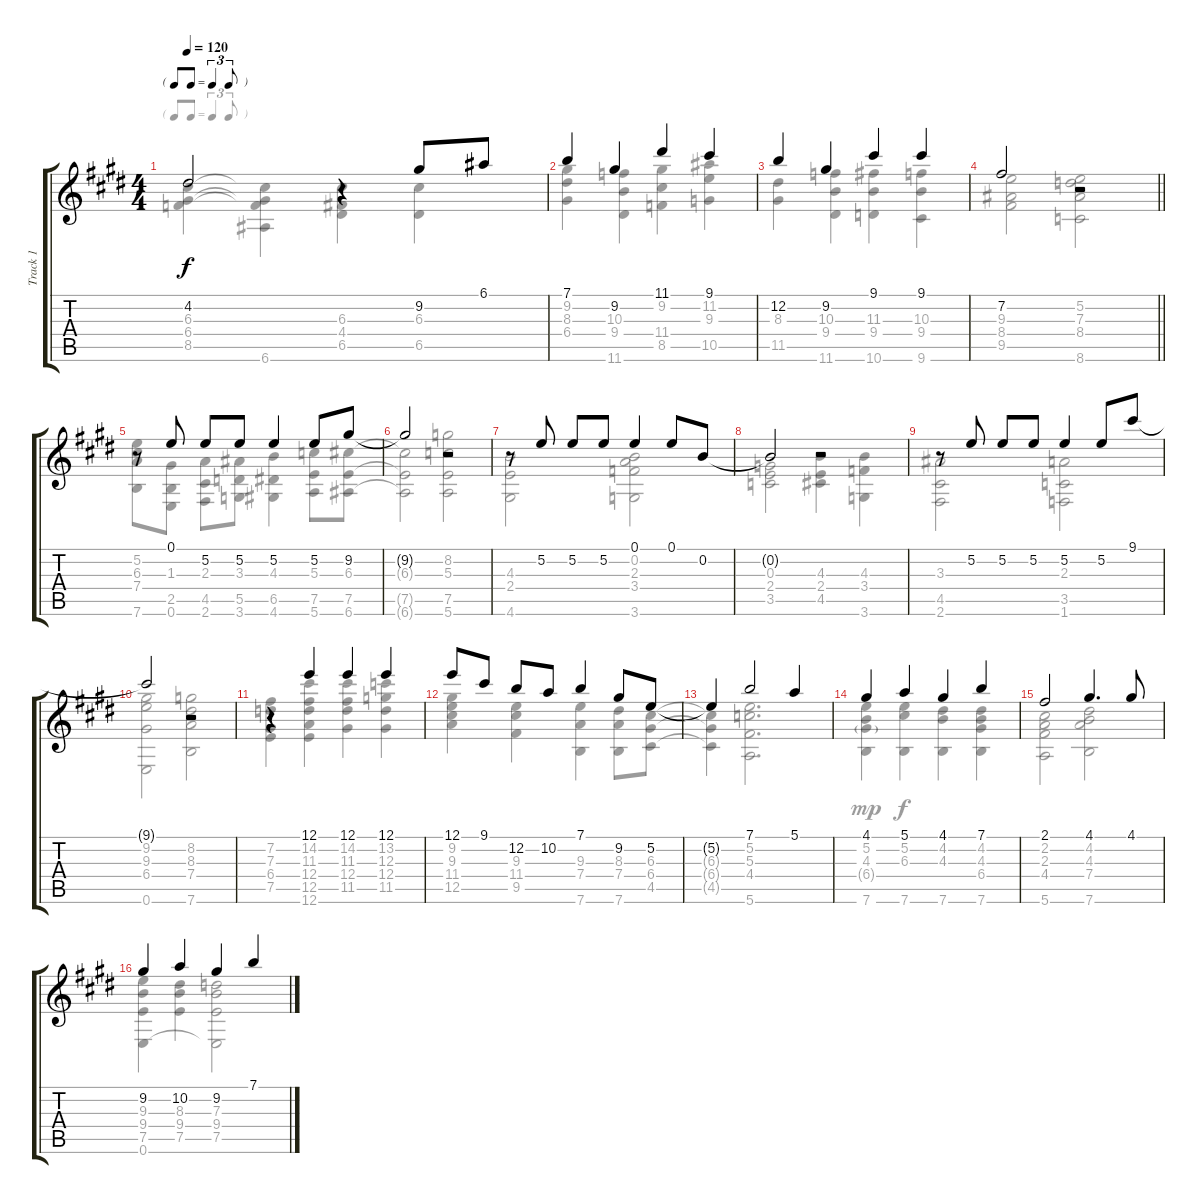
\track ("Track 1" "Track 1") {instrument electricguitarjazz}
\staff {score tabs}
\tuning (E4 B3 G3 D3 A2 E2) {hide}
\voice
\ts (4 4)
\tf triplet8th
\tempo 120
\clef g2
\ks e
4.2.2{dy f} r.4 9.2.8 6.1.8 |
7.1.4 9.2.4 11.1.4 9.1.4 |
12.2.4 9.2.4 9.1.4 9.1.4 |
\barLineRight lightlight
7.2.2 r.2 |
r.8 0.1.8 5.2.8 5.2.8 5.2.4 5.2.8 9.2.8 |
9.2{t}.2 r.2 |
r.8 5.2.8 5.2.8 5.2.8 0.1.4 0.1.8 0.2.8 |
0.2{t}.2 r.2 |
r.8 5.2.8 5.2.8 5.2.8 5.2.4 5.2.8 9.1.8 |
9.1{t}.2 r.2 |
r.4 12.1.4 12.1.4 12.1.4 |
12.1.8 9.1.8 12.2.8 10.2.8 7.1.4 9.2.8 5.2.8 |
5.2{t}.4 7.1.2 5.1.4 |
4.1.4 5.1.4 4.1.4 7.1.4 |
2.1.2 4.1.4{d} 4.1.8 |
9.2.4 10.2.4 9.2.4 7.1.4
\voice
\clef g2
\ottava regular
\simile none
\ks e
(6.3 6.4 8.5).4{dy f} (6.3{t} 6.4{t} 8.5{t} 6.6).4 (6.3 4.4 6.5).4 (6.3 6.5).4 |
(9.2 8.3 6.4).4 (10.3 9.4 11.6).4 (9.2 11.4 8.5).4 (11.2 9.3 10.5).4 |
(8.3 11.5).4 (10.3 9.4 11.6).4 (11.3 9.4 10.6).4 (10.3 9.4 9.6).4 |
\barLineRight lightlight
(9.3 8.4 9.5).2 (5.2 7.3 8.4 8.6).2 |
(5.2 6.3 7.4 7.6).8 (1.3 2.5 0.6).8 (2.3 4.5 2.6).8 (3.3 5.5 3.6).8 (4.3 6.5 4.6).4 (5.3 7.5 5.6).8 (6.3 7.5 6.6).8 |
(6.3{t} 7.5{t} 6.6{t}).2 (8.2 5.3 7.5 5.6).2 |
(4.3 2.4 4.6).2 (0.2 2.3 3.4 3.6).2 |
(0.3 2.4 3.5).2 (4.3 2.4 4.5).4 (4.3 3.4 3.6).4 |
(3.3 4.5 2.6).2 (2.3 3.5 1.6).2 |
(9.2 9.3 6.4 0.6).2 (8.2 8.3 7.4 7.6).2 |
(7.2 7.3 6.4 7.5).4 (14.2 11.3 12.4 12.5 12.6).4 (14.2 11.3 12.4 11.5).4 (13.2 12.3 12.4 11.5).4 |
(9.2 9.3 11.4 12.5).4 (9.3 11.4 9.5).4 (9.3 7.4 7.6).4 (8.3 7.4 7.6).8 (6.3 6.4 4.5).8 |
(6.3{t} 6.4{t} 4.5{t}).4 (5.2 5.3 4.4 5.6).2{d} |
(5.2 4.3 6.4{g} 7.6).4{dy mp} (5.2 6.3 7.6).4{dy f} (4.2 4.3 7.6).4 (4.2 4.3 6.4 7.6).4 |
(2.2 2.3 4.4 5.6).2 (4.2 4.3 7.4 7.6).2 |
(9.3 9.4 7.5 0.6).4 (8.3 9.4 7.5).4 (7.3 9.4 7.5 0.6{t}).2
